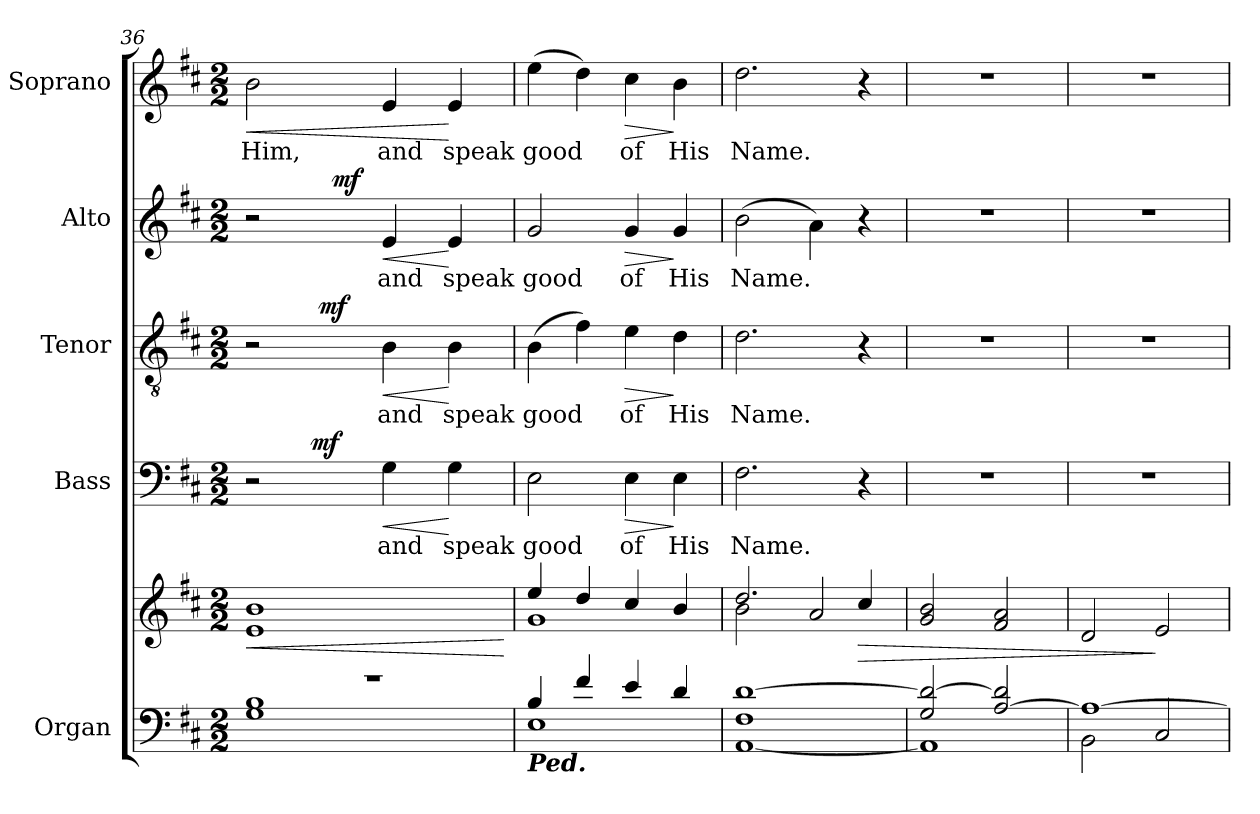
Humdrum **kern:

**kern	**kern	**dynam	**kern	**text	**dynam	**kern	**text	**dynam	**kern	**text	**dynam	**kern	**text	**dynam
*part5	*part5	*part5	*part4	*part4	*part4	*part3	*part3	*part3	*part2	*part2	*part2	*part1	*part1	*part1
*staff6	*staff5	*staff5/6	*staff4	*staff4	*staff4	*staff3	*staff3	*staff3	*staff2	*staff2	*staff2	*staff1	*staff1	*staff1
*I"Organ	*	*	*I"Bass	*	*	*I"Tenor	*	*	*I"Alto	*	*	*I"Soprano	*	*
*I'Org.	*	*	*I'B.	*	*	*I'T.	*	*	*I'A.	*	*	*I'S.	*	*
*clefF4	*clefG2	*	*clefF4	*	*	*clefGv2	*	*	*clefG2	*	*	*clefG2	*	*
*	*	*	*	*	*	*ITrd7c12	*	*	*	*	*	*	*	*
*k[f#c#]	*k[f#c#]	*	*k[f#c#]	*	*	*k[f#c#]	*	*	*k[f#c#]	*	*	*k[f#c#]	*	*
*D:	*D:	*	*D:	*	*	*D:	*	*	*D:	*	*	*D:	*	*
*M2/2	*M2/2	*	*M2/2	*	*	*M2/2	*	*	*M2/2	*	*	*M2/2	*	*
=36	=36	=36	=36	=36	=36	=36	=36	=36	=36	=36	=36	=36	=36	=36
*^	*	*	*	*	*	*	*	*	*	*	*	*	*	*
!	!	!	!LO:HP:b	!	!	!	!	!	!	!	!	!	!	!	!
!	!	!	!	!	!	!	!	!	!	!	!	!	!	!LO:LY:b:color=#000000	!LO:HP:b
*	*	*	*	*^	*	*	*^	*	*	*^	*	*	*	*	*
1r	1Gi 1Bi	1ei 1bi	<	2r	8ryy	.	.	2r	8ryy	.	.	2r	8ryy	.	.	2bi\	Him,	<
.	.	.	.	.	16ryy	.	.	.	16ryy	.	.	.	16ryy	.	.	.	.	.
.	.	.	.	.	64...ryy	.	.	.	32ryy	.	.	.	32ryy	.	.	.	.	.
.	.	.	.	.	2ryy	.	mf	.	.	.	.	.	.	.	.	.	.	.
.	.	.	.	.	.	.	.	.	128ryy	.	.	.	64ryy	.	.	.	.	.
.	.	.	.	.	.	.	.	.	2ryy	.	mf	.	.	.	.	.	.	.
.	.	.	.	.	.	.	.	.	.	.	.	.	128ryy	.	.	.	.	.
.	.	.	.	.	.	.	.	.	.	.	.	.	512ryy	.	.	.	.	.
.	.	.	.	.	.	.	.	.	.	.	.	.	2ryy	.	mf	.	.	.
!	!	!	!	!	!	!LO:LY:b:color=#000000	!LO:HP:b	!	!	!	!	!	!	!	!	!	!	!
!	!	!	!	!	!	!	!	!	!	!LO:LY:b:color=#000000	!LO:HP:b	!	!	!	!	!	!	!
!	!	!	!	!	!	!	!	!	!	!	!	!	!	!LO:LY:b:color=#000000	!LO:HP:b	!	!	!
!	!	!	!	!	!	!	!	!	!	!	!	!	!	!	!	!	!LO:LY:b:color=#000000	!
.	.	.	.	4Gi\	.	and	<	4BBi\	.	and	<	4ei/	.	and	<	4ei/	and	.
.	.	.	.	.	4ryy	.	.	.	.	.	.	.	.	.	.	.	.	.
.	.	.	.	.	.	.	.	.	4ryy	.	.	.	.	.	.	.	.	.
.	.	.	.	.	.	.	.	.	.	.	.	.	4ryy	.	.	.	.	.
!	!	!	!	!	!	!LO:LY:b:color=#000000	!	!	!	!	!	!	!	!	!	!	!	!
!	!	!	!	!	!	!	!	!	!	!LO:LY:b:color=#000000	!	!	!	!	!	!	!	!
!	!	!	!	!	!	!	!	!	!	!	!	!	!	!LO:LY:b:color=#000000	!	!	!	!
!	!	!	!	!	!	!	!	!	!	!	!	!	!	!	!	!	!LO:LY:b:color=#000000	!
.	.	.	.	4Gi\	.	speak	[	4BBi\	.	speak	[	4ei/	.	speak	[	4ei/	speak	[
.	.	.	.	.	32ryy	.	.	.	.	.	.	.	.	.	.	.	.	.
.	.	.	.	.	.	.	.	.	64.ryy	.	.	.	.	.	.	.	.	.
.	.	.	.	.	.	.	.	.	.	.	.	.	256.ryy	.	.	.	.	.
.	.	.	.	.	512ryy	.	.	.	.	.	.	.	.	.	.	.	.	.
*v	*v	*	*	*	*	*	*	*	*	*	*	*	*	*	*	*	*	*
.	.	[	.	.	.	.	.	.	.	.	.	.	.	.	.	.	.
*	*	*	*v	*v	*	*	*	*	*	*	*v	*v	*	*	*	*	*
*	*	*	*	*	*	*v	*v	*	*	*	*	*	*	*	*
!!LO:LB:g=z
=37	=37	=37	=37	=37	=37	=37	=37	=37	=37	=37	=37	=37	=37	=37
*^	*^	*	*	*	*	*	*	*	*	*	*	*	*	*
*	*	*	*	*	*^	*	*	*^	*	*	*^	*	*	*	*	*
!	!	!	!	!	!	!	!LO:LY:b:color=#000000	!	!	!	!	!	!	!	!	!	!	!	!
*	*	*	*	*	*v	*v	*	*	*	*	*	*	*v	*v	*	*	*	*	*
*	*	*	*	*	*	*	*	*v	*v	*	*	*	*	*	*	*	*
*	*	*	*	*	*^	*	*	*^	*	*	*^	*	*	*	*	*
!	!	!	!	!	!	!	!	!	!	!	!LO:LY:b:color=#000000	!	!	!	!	!	!	!	!
*	*	*	*	*	*v	*v	*	*	*	*	*	*	*v	*v	*	*	*	*	*
*	*	*	*	*	*	*	*	*v	*v	*	*	*	*	*	*	*	*
*	*	*	*	*	*^	*	*	*^	*	*	*^	*	*	*	*	*
!	!	!	!	!	!	!	!	!	!	!	!	!	!	!	!LO:LY:b:color=#000000	!	!	!	!
*	*	*	*	*	*v	*v	*	*	*	*	*	*	*v	*v	*	*	*	*	*
*	*	*	*	*	*	*	*	*v	*v	*	*	*	*	*	*	*	*
*	*	*	*	*	*^	*	*	*^	*	*	*^	*	*	*	*	*
!LO:TX:b:Bi:t=Ped.	!	!	!	!	!	!	!	!	!	!	!	!	!	!	!	!	!	!	!
!	!	!	!	!	!	!	!	!	!	!	!	!	!	!	!	!	!	!LO:LY:b:color=#000000	!
*	*	*	*	*	*v	*v	*	*	*	*	*	*	*v	*v	*	*	*	*	*
*	*	*	*	*	*	*	*	*v	*v	*	*	*	*	*	*	*	*
4Bi/	1Ei	4eei/	1gi	.	2Ei\	good	.	(4BBi\	good	.	2gi/	good	.	(4eei\	good	.
4f#i/	.	4ddi/	.	.	.	.	.	4F#i\)	.	.	.	.	.	4ddi\)	.	.
!	!	!	!	!	!	!LO:LY:b:color=#000000	!LO:HP:b	!	!	!	!	!	!	!	!	!
!	!	!	!	!	!	!	!	!	!LO:LY:b:color=#000000	!LO:HP:b	!	!	!	!	!	!
!	!	!	!	!	!	!	!	!	!	!	!	!LO:LY:b:color=#000000	!LO:HP:b	!	!	!
!	!	!	!	!	!	!	!	!	!	!	!	!	!	!	!LO:LY:b:color=#000000	!LO:HP:b
4ei/	.	4cc#i/	.	.	4Ei\	of	>	4Ei\	of	>	4gi/	of	>	4cc#i\	of	>
!	!	!	!	!	!	!LO:LY:b:color=#000000	!	!	!	!	!	!	!	!	!	!
!	!	!	!	!	!	!	!	!	!LO:LY:b:color=#000000	!	!	!	!	!	!	!
!	!	!	!	!	!	!	!	!	!	!	!	!LO:LY:b:color=#000000	!	!	!	!
!	!	!	!	!	!	!	!	!	!	!	!	!	!	!	!LO:LY:b:color=#000000	!
4di/	.	4bi/	.	.	4Ei\	His	]	4Di\	His	]	4gi/	His	]	4bi\	His	]
*v	*v	*	*	*	*	*	*	*	*	*	*	*	*	*	*	*
=38	=38	=38	=38	=38	=38	=38	=38	=38	=38	=38	=38	=38	=38	=38	=38
!	!	!	!	!	!LO:LY:b:color=#000000	!	!	!	!	!	!	!	!	!	!
!	!	!	!	!	!	!	!	!LO:LY:b:color=#000000	!	!	!	!	!	!	!
!	!	!	!	!	!	!	!	!	!	!	!LO:LY:b:color=#000000	!	!	!	!
!	!	!	!	!	!	!	!	!	!	!	!	!	!	!LO:LY:b:color=#000000	!
[1AAi 1F#i [1di	2.ddi/	2bi\	.	2.F#i\	Name.	.	2.Di\	Name.	.	(2bi\	Name.	.	2.ddi\	Name.	.
.	.	2ai/	.	.	.	.	.	.	.	4ai\)	.	.	.	.	.
!	!	!	!LO:HP:b	!	!	!	!	!	!	!	!	!	!	!	!
.	4cc#i/	.	>	4r	.	.	4r	.	.	4r	.	.	4r	.	.
*	*v	*v	*	*	*	*	*	*	*	*	*	*	*	*	*
=39	=39	=39	=39	=39	=39	=39	=39	=39	=39	=39	=39	=39	=39	=39
*^	*	*	*	*	*	*	*	*	*	*	*	*	*	*
2Gi/ 2di_	1AAi]	2gi/ 2bi	.	1r	.	.	1r	.	.	1r	.	.	1r	.	.
[2Ai/ 2di]	.	2f#i/ 2ai	.	.	.	.	.	.	.	.	.	.	.	.	.
=40	=40	=40	=40	=40	=40	=40	=40	=40	=40	=40	=40	=40	=40	=40	=40
1Ai_	2BBi\	2di/	.	1r	.	.	1r	.	.	1r	.	.	1r	.	.
.	2C#i/	2ei/	]	.	.	.	.	.	.	.	.	.	.	.	.
*v	*v	*	*	*	*	*	*	*	*	*	*	*	*	*	*
=	=	=	=	=	=	=	=	=	=	=	=	=	=	=
*-	*-	*-	*-	*-	*-	*-	*-	*-	*-	*-	*-	*-	*-	*-
